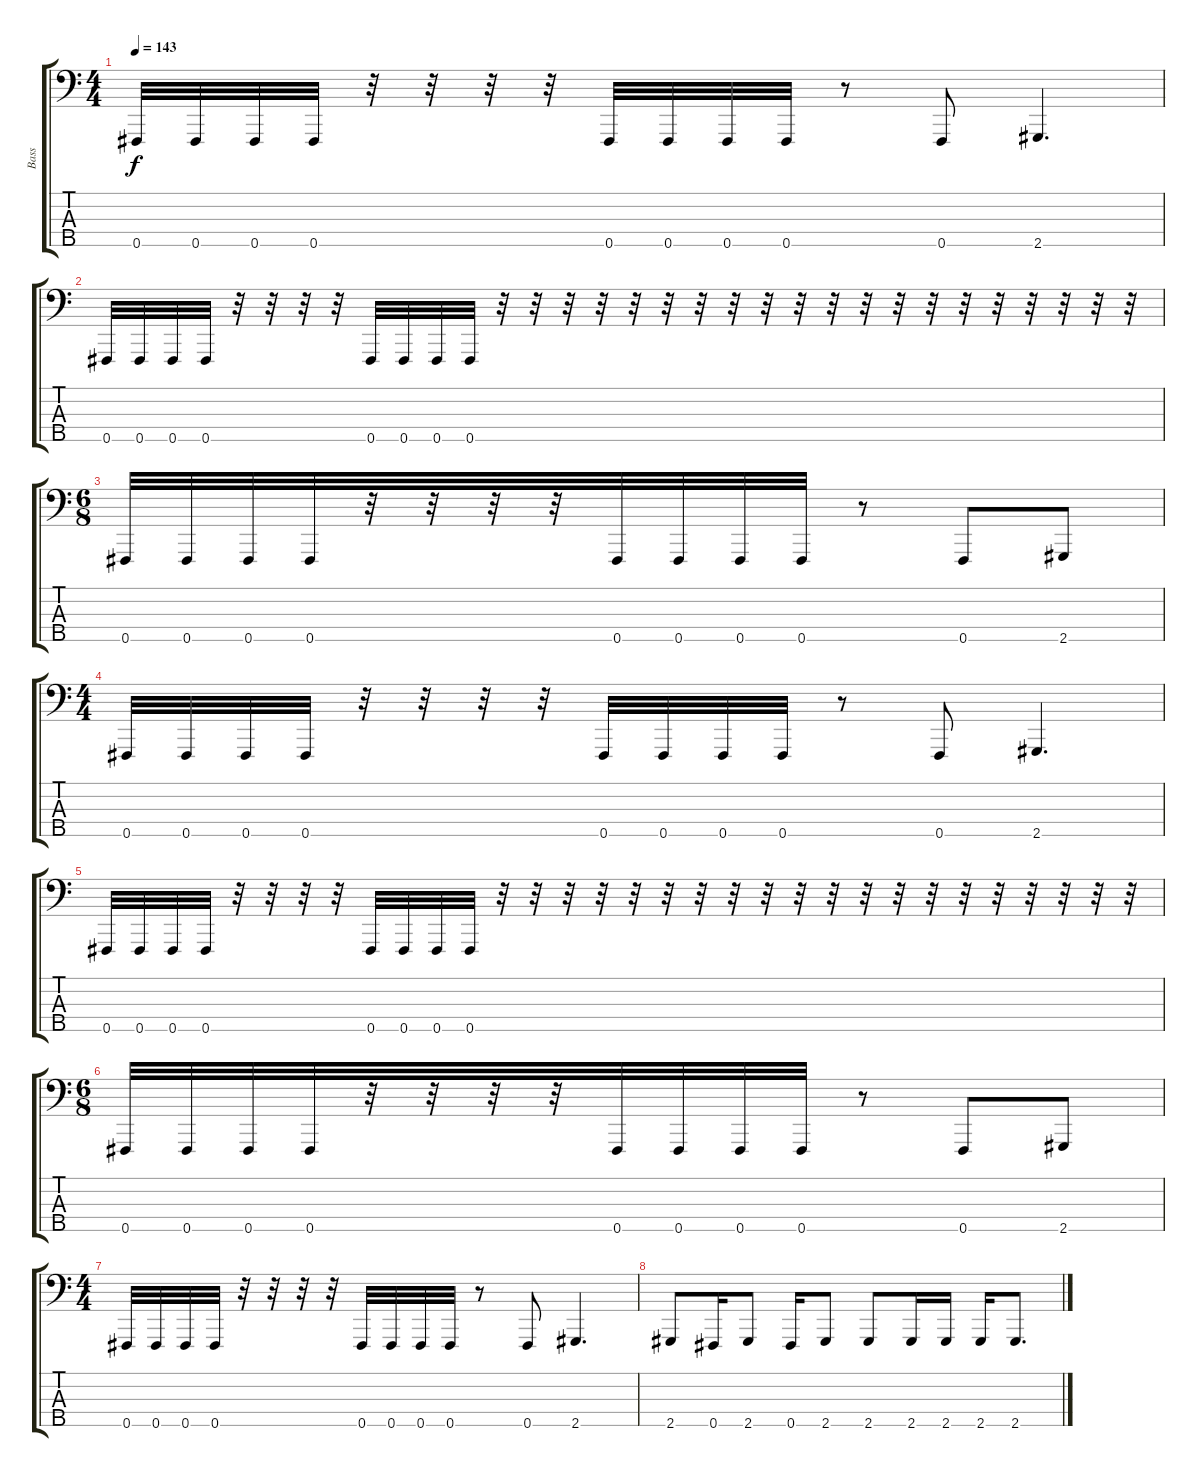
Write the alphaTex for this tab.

\track ("Bass" "Bass") {instrument electricbasspick}
\staff {score tabs}
\tuning (D2 A1 E1 B0 Gb0) {hide}
\ts (4 4)
\tempo 143
\clef f4
\ks c
0.5.32{dy f} 0.5.32 0.5.32 0.5.32 r.32 r.32 r.32 r.32 0.5.32 0.5.32 0.5.32 0.5.32 r.8 0.5.8 2.5.4{d} |
0.5.32 0.5.32 0.5.32 0.5.32 r.32 r.32 r.32 r.32 0.5.32 0.5.32 0.5.32 0.5.32 r.32 r.32 r.32 r.32 r.32 r.32 r.32 r.32 r.32 r.32 r.32 r.32 r.32 r.32 r.32 r.32 r.32 r.32 r.32 r.32 |
\ts (6 8)
0.5.32 0.5.32 0.5.32 0.5.32 r.32 r.32 r.32 r.32 0.5.32 0.5.32 0.5.32 0.5.32 r.8 0.5.8 2.5.8 |
\ts (4 4)
0.5.32 0.5.32 0.5.32 0.5.32 r.32 r.32 r.32 r.32 0.5.32 0.5.32 0.5.32 0.5.32 r.8 0.5.8 2.5.4{d} |
0.5.32 0.5.32 0.5.32 0.5.32 r.32 r.32 r.32 r.32 0.5.32 0.5.32 0.5.32 0.5.32 r.32 r.32 r.32 r.32 r.32 r.32 r.32 r.32 r.32 r.32 r.32 r.32 r.32 r.32 r.32 r.32 r.32 r.32 r.32 r.32 |
\ts (6 8)
0.5.32 0.5.32 0.5.32 0.5.32 r.32 r.32 r.32 r.32 0.5.32 0.5.32 0.5.32 0.5.32 r.8 0.5.8 2.5.8 |
\ts (4 4)
0.5.32 0.5.32 0.5.32 0.5.32 r.32 r.32 r.32 r.32 0.5.32 0.5.32 0.5.32 0.5.32 r.8 0.5.8 2.5.4{d} |
2.5.8 0.5.16 2.5.8 0.5.16 2.5.8 2.5.8 2.5.16 2.5.16 2.5.16 2.5.8{d}
